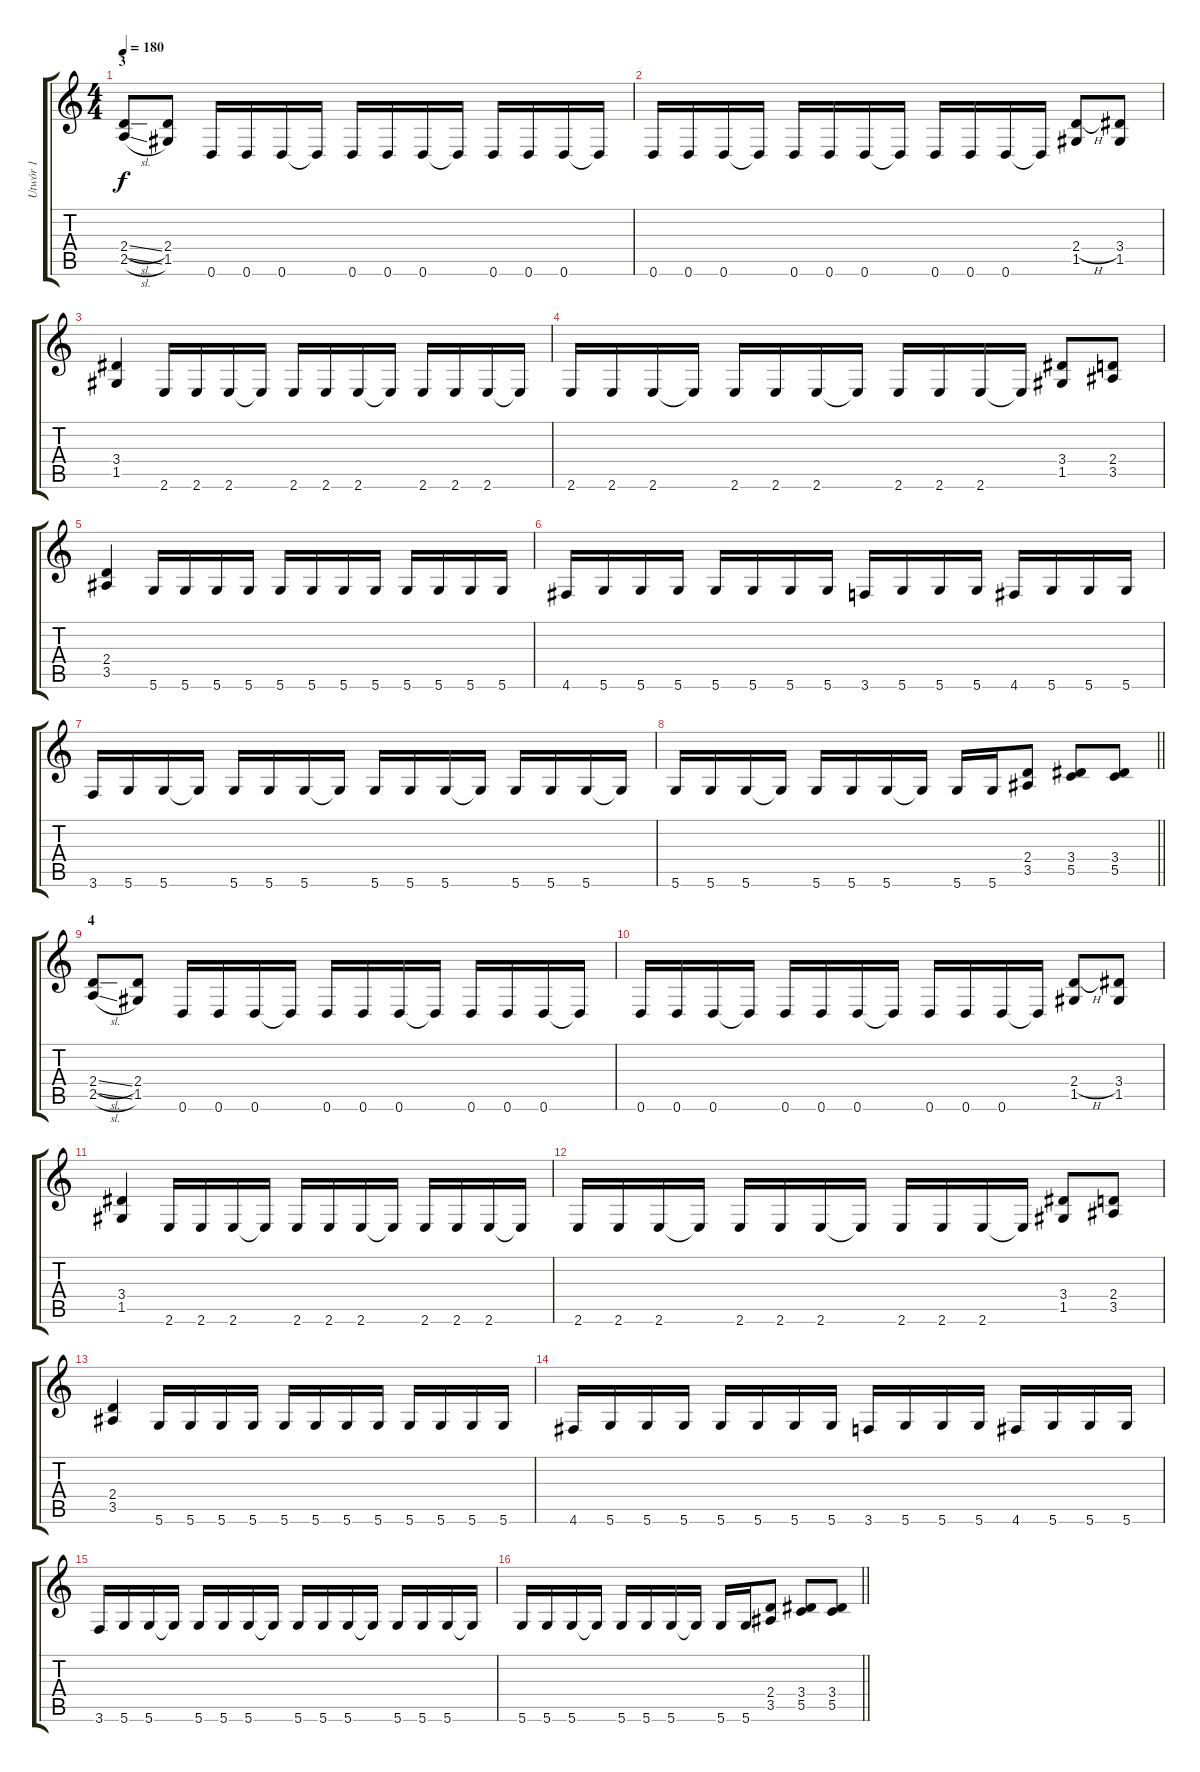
\track ("Utwór 1" "Utwór 1") {instrument distortionguitar}
\staff {score tabs}
\tuning (D4 A3 F3 C3 G2 D2) {hide}
\ts (4 4)
\section ("" "3")
\tempo 180
\clef g2
\ks c
(2.4{sl} 2.5{sl}).8{dy f} (2.4 1.5).8 0.6.16 0.6.16 0.6.16 0.6{t}.16 0.6.16 0.6.16 0.6.16 0.6{t}.16 0.6.16 0.6.16 0.6.16 0.6{t}.16 |
0.6.16 0.6.16 0.6.16 0.6{t}.16 0.6.16 0.6.16 0.6.16 0.6{t}.16 0.6.16 0.6.16 0.6.16 0.6{t}.16 (2.4{h} 1.5).8 (3.4 1.5).8 |
(3.4 1.5).4 2.6.16 2.6.16 2.6.16 2.6{t}.16 2.6.16 2.6.16 2.6.16 2.6{t}.16 2.6.16 2.6.16 2.6.16 2.6{t}.16 |
2.6.16 2.6.16 2.6.16 2.6{t}.16 2.6.16 2.6.16 2.6.16 2.6{t}.16 2.6.16 2.6.16 2.6.16 2.6{t}.16 (3.4 1.5).8 (2.4 3.5).8 |
(2.4 3.5).4 5.6.16 5.6.16 5.6.16 5.6.16 5.6.16 5.6.16 5.6.16 5.6.16 5.6.16 5.6.16 5.6.16 5.6.16 |
4.6.16 5.6.16 5.6.16 5.6.16 5.6.16 5.6.16 5.6.16 5.6.16 3.6.16 5.6.16 5.6.16 5.6.16 4.6.16 5.6.16 5.6.16 5.6.16 |
3.6.16 5.6.16 5.6.16 5.6{t}.16 5.6.16 5.6.16 5.6.16 5.6{t}.16 5.6.16 5.6.16 5.6.16 5.6{t}.16 5.6.16 5.6.16 5.6.16 5.6{t}.16 |
\barLineRight lightlight
5.6.16 5.6.16 5.6.16 5.6{t}.16 5.6.16 5.6.16 5.6.16 5.6{t}.16 5.6.16 5.6.16 (2.4 3.5).8 (3.4 5.5).8 (3.4 5.5).8 |
\section ("" "4")
(2.4{sl} 2.5{sl}).8 (2.4 1.5).8 0.6.16 0.6.16 0.6.16 0.6{t}.16 0.6.16 0.6.16 0.6.16 0.6{t}.16 0.6.16 0.6.16 0.6.16 0.6{t}.16 |
0.6.16 0.6.16 0.6.16 0.6{t}.16 0.6.16 0.6.16 0.6.16 0.6{t}.16 0.6.16 0.6.16 0.6.16 0.6{t}.16 (2.4{h} 1.5).8 (3.4 1.5).8 |
(3.4 1.5).4 2.6.16 2.6.16 2.6.16 2.6{t}.16 2.6.16 2.6.16 2.6.16 2.6{t}.16 2.6.16 2.6.16 2.6.16 2.6{t}.16 |
2.6.16 2.6.16 2.6.16 2.6{t}.16 2.6.16 2.6.16 2.6.16 2.6{t}.16 2.6.16 2.6.16 2.6.16 2.6{t}.16 (3.4 1.5).8 (2.4 3.5).8 |
(2.4 3.5).4 5.6.16 5.6.16 5.6.16 5.6.16 5.6.16 5.6.16 5.6.16 5.6.16 5.6.16 5.6.16 5.6.16 5.6.16 |
4.6.16 5.6.16 5.6.16 5.6.16 5.6.16 5.6.16 5.6.16 5.6.16 3.6.16 5.6.16 5.6.16 5.6.16 4.6.16 5.6.16 5.6.16 5.6.16 |
3.6.16 5.6.16 5.6.16 5.6{t}.16 5.6.16 5.6.16 5.6.16 5.6{t}.16 5.6.16 5.6.16 5.6.16 5.6{t}.16 5.6.16 5.6.16 5.6.16 5.6{t}.16 |
\barLineRight lightlight
5.6.16 5.6.16 5.6.16 5.6{t}.16 5.6.16 5.6.16 5.6.16 5.6{t}.16 5.6.16 5.6.16 (2.4 3.5).8 (3.4 5.5).8 (3.4 5.5).8
